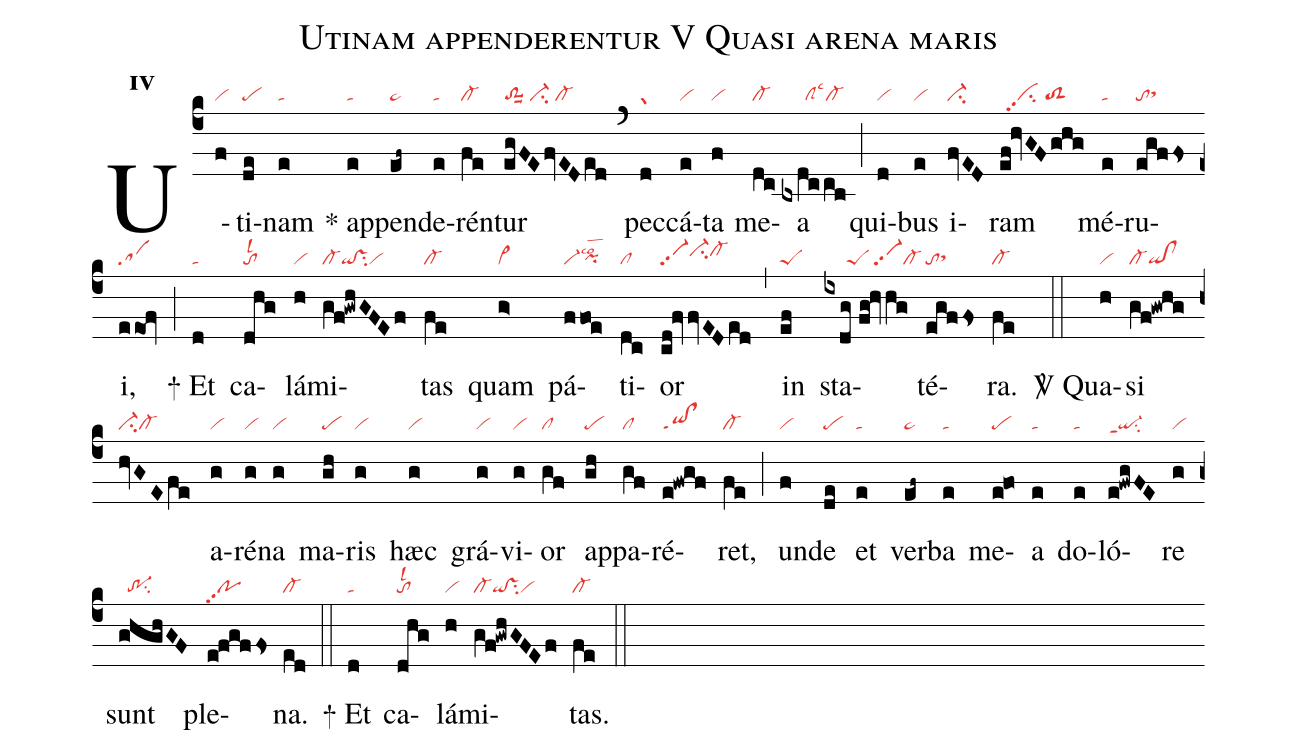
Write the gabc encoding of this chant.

name:Utinam appenderentur V Quasi arena maris;
office-part:re;
mode:4;
nabc-lines:1;
%%
initial-style: 1;
name:Utinam appenderentur;
mode: 4;
office-part: Responsorium;
annotation: Resp.;
annotation: iv;
nabc-lines:1;
%%
(c4) U(f|vi)ti(de|pe)nam(e|ta) <sp>*</sp> ap(e|ta)pen(ef~|pe~)de(e|ta)rén(fe|cl-)tur(egFEfvEDed|to-1suu1/ci-/cl-) (`) pec(d|gr)cá(e|vi)ta(f|vi) me(dc|cl-)a(bxdccb|//////clSlsc3cl-) (;) qui(d|vi)bus(e|vi) i(fvED|ci-)ram(ef!hvGFghg|//cipp2/toS2) mé(e|ta)ru(egffs|tosthh)i,(eeof|sa) (;)

<sp>+</sp> Et(d|ta) ca(dhg|tolsl2)lá(h|vi)mi(gf!gwhGFEf|cl-qi!vssu2vi)tas(fe|cl-) quam(g>|vi>) pá(ffoe|vi-pihglsco2)ti(dc|cl)or(cd!fvfvEDed|vi-pp2ci-hicl-hi) (,) in(ef|peS) sta(ixdg//fg!hvhg|//////peS/vi-pp2cl-)té(egffs|tosthh)ra.(fe|cl-) (::)

<sp>V/</sp> Qua(h|vi)si(gf!gwhg|cl-qi!cl|hvGEfe|ci-cl-) a(g|vi)ré(g|vi)na(g|vi) ma(gh|pe)ris(g|vi) hæc(g|vi) grá(g|vi)vi(g|vi)or(gf|cl) ap(gh|pe)pa(gf|cl)ré(e!fwgf|qi!clppt1)ret,(fe|cl-) (;) un(f|vi)de(de|pe) et(e|ta) ver(ef~|pe~)ba(e|ta) me(e!fo|pe)a(e|ta) do(e|ta)ló(e!fwgFE|qi-ppt1su2)re(g|vi) sunt(ghghGF|//tr-1su2) ple(e!fgffs|popp2)na.(ed|cl-) (::)

<sp>+</sp> Et(d|ta) ca(dhg|tolsl2)lá(h|vi)mi(gf!gwhGFEf|cl-qi!vssu2vi)tas.(fe|cl-) (::)
